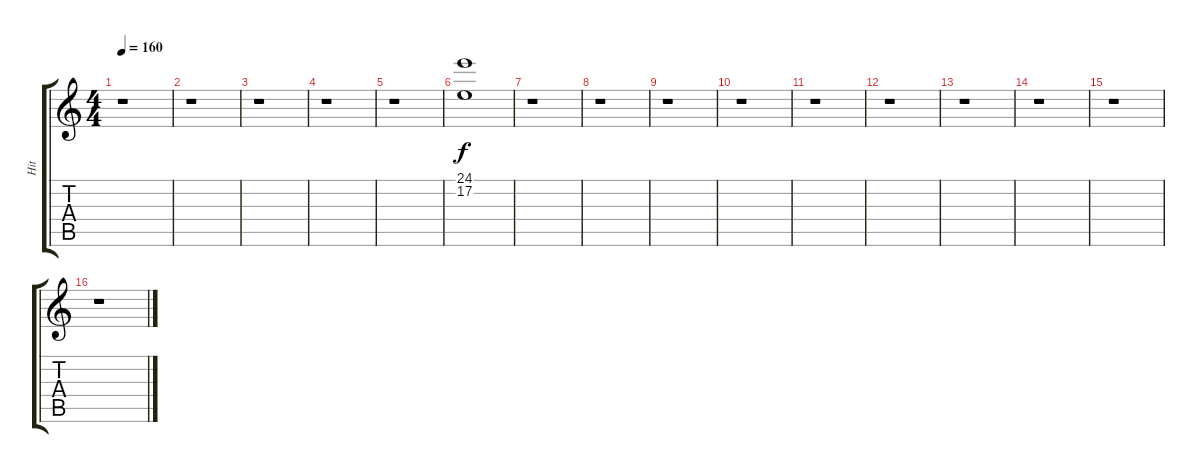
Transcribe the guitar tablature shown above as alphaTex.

\track ("Hit" "Hit") {instrument orchestrahit}
\staff {score tabs}
\tuning (E4 B3 G3 D3 A2 E2) {hide}
\ts (4 4)
\tempo 160
\clef g2
\ks c
r.1{dy f} |
r.1 |
r.1 |
r.1 |
r.1 |
(24.1 17.2).1 |
r.1 |
r.1 |
r.1 |
r.1 |
r.1 |
r.1 |
r.1 |
r.1 |
r.1 |
r.1
